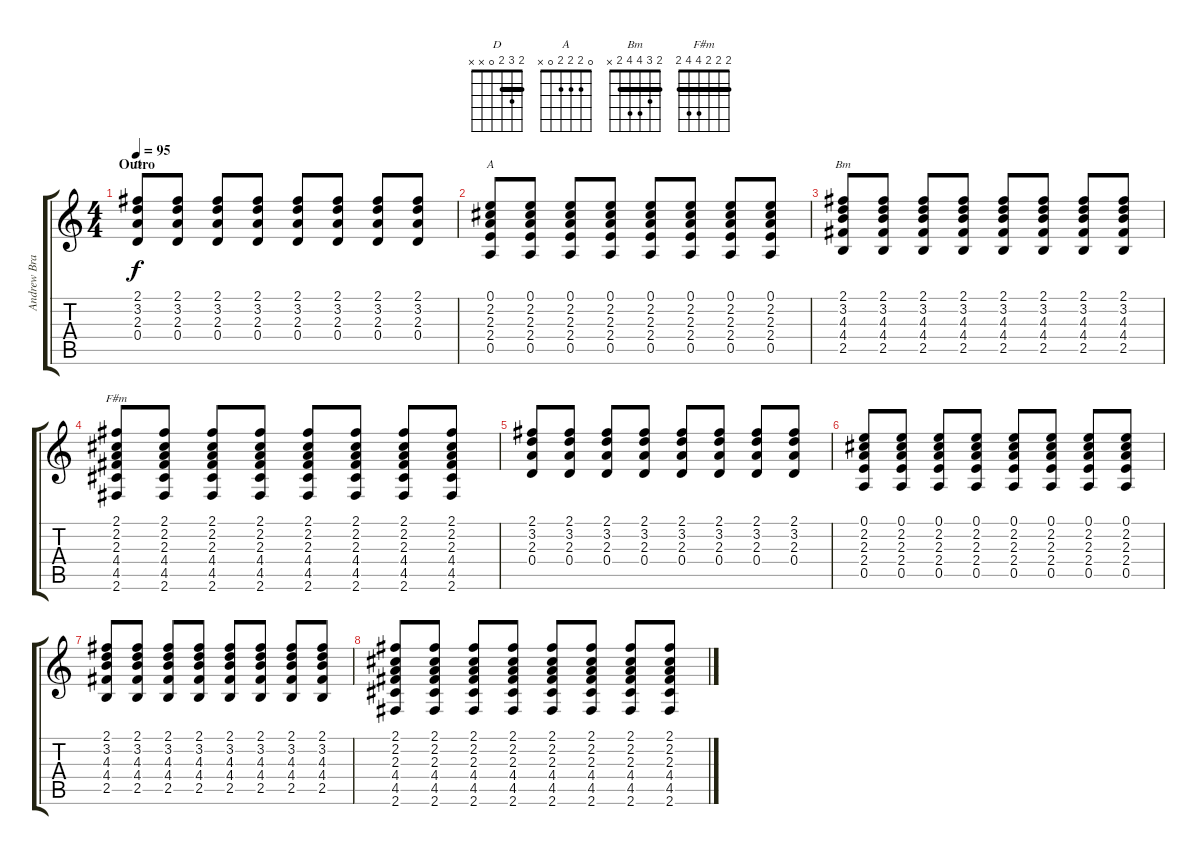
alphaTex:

\track ("Andrew Brady" "Andrew Bra") {instrument electricguitarclean}
\staff {score tabs}
\tuning (E4 B3 G3 D3 A2 E2) {hide}
\chord ("D" 2 3 2 0 x x) {barre 2}
\chord ("A" 0 2 2 2 0 x)
\chord ("Bm" 2 3 4 4 2 x) {barre 2}
\chord ("F#m" 2 2 2 4 4 2) {barre 2}
\ts (4 4)
\section ("" "Outro")
\tempo 95
\clef g2
\ks c
(2.1 3.2 2.3 0.4).8{ch "D" dy f} (2.1 3.2 2.3 0.4).8 (2.1 3.2 2.3 0.4).8 (2.1 3.2 2.3 0.4).8 (2.1 3.2 2.3 0.4).8 (2.1 3.2 2.3 0.4).8 (2.1 3.2 2.3 0.4).8 (2.1 3.2 2.3 0.4).8 |
(0.1 2.2 2.3 2.4 0.5).8{ch "A"} (0.1 2.2 2.3 2.4 0.5).8 (0.1 2.2 2.3 2.4 0.5).8 (0.1 2.2 2.3 2.4 0.5).8 (0.1 2.2 2.3 2.4 0.5).8 (0.1 2.2 2.3 2.4 0.5).8 (0.1 2.2 2.3 2.4 0.5).8 (0.1 2.2 2.3 2.4 0.5).8 |
(2.1 3.2 4.3 4.4 2.5).8{ch "Bm"} (2.1 3.2 4.3 4.4 2.5).8 (2.1 3.2 4.3 4.4 2.5).8 (2.1 3.2 4.3 4.4 2.5).8 (2.1 3.2 4.3 4.4 2.5).8 (2.1 3.2 4.3 4.4 2.5).8 (2.1 3.2 4.3 4.4 2.5).8 (2.1 3.2 4.3 4.4 2.5).8 |
(2.1 2.2 2.3 4.4 4.5 2.6).8{ch "F#m"} (2.1 2.2 2.3 4.4 4.5 2.6).8 (2.1 2.2 2.3 4.4 4.5 2.6).8 (2.1 2.2 2.3 4.4 4.5 2.6).8 (2.1 2.2 2.3 4.4 4.5 2.6).8 (2.1 2.2 2.3 4.4 4.5 2.6).8 (2.1 2.2 2.3 4.4 4.5 2.6).8 (2.1 2.2 2.3 4.4 4.5 2.6).8 |
(2.1 3.2 2.3 0.4).8 (2.1 3.2 2.3 0.4).8 (2.1 3.2 2.3 0.4).8 (2.1 3.2 2.3 0.4).8 (2.1 3.2 2.3 0.4).8 (2.1 3.2 2.3 0.4).8 (2.1 3.2 2.3 0.4).8 (2.1 3.2 2.3 0.4).8 |
(0.1 2.2 2.3 2.4 0.5).8 (0.1 2.2 2.3 2.4 0.5).8 (0.1 2.2 2.3 2.4 0.5).8 (0.1 2.2 2.3 2.4 0.5).8 (0.1 2.2 2.3 2.4 0.5).8 (0.1 2.2 2.3 2.4 0.5).8 (0.1 2.2 2.3 2.4 0.5).8 (0.1 2.2 2.3 2.4 0.5).8 |
(2.1 3.2 4.3 4.4 2.5).8 (2.1 3.2 4.3 4.4 2.5).8 (2.1 3.2 4.3 4.4 2.5).8 (2.1 3.2 4.3 4.4 2.5).8 (2.1 3.2 4.3 4.4 2.5).8 (2.1 3.2 4.3 4.4 2.5).8 (2.1 3.2 4.3 4.4 2.5).8 (2.1 3.2 4.3 4.4 2.5).8 |
(2.1 2.2 2.3 4.4 4.5 2.6).8 (2.1 2.2 2.3 4.4 4.5 2.6).8 (2.1 2.2 2.3 4.4 4.5 2.6).8 (2.1 2.2 2.3 4.4 4.5 2.6).8 (2.1 2.2 2.3 4.4 4.5 2.6).8 (2.1 2.2 2.3 4.4 4.5 2.6).8 (2.1 2.2 2.3 4.4 4.5 2.6).8 (2.1 2.2 2.3 4.4 4.5 2.6).8
